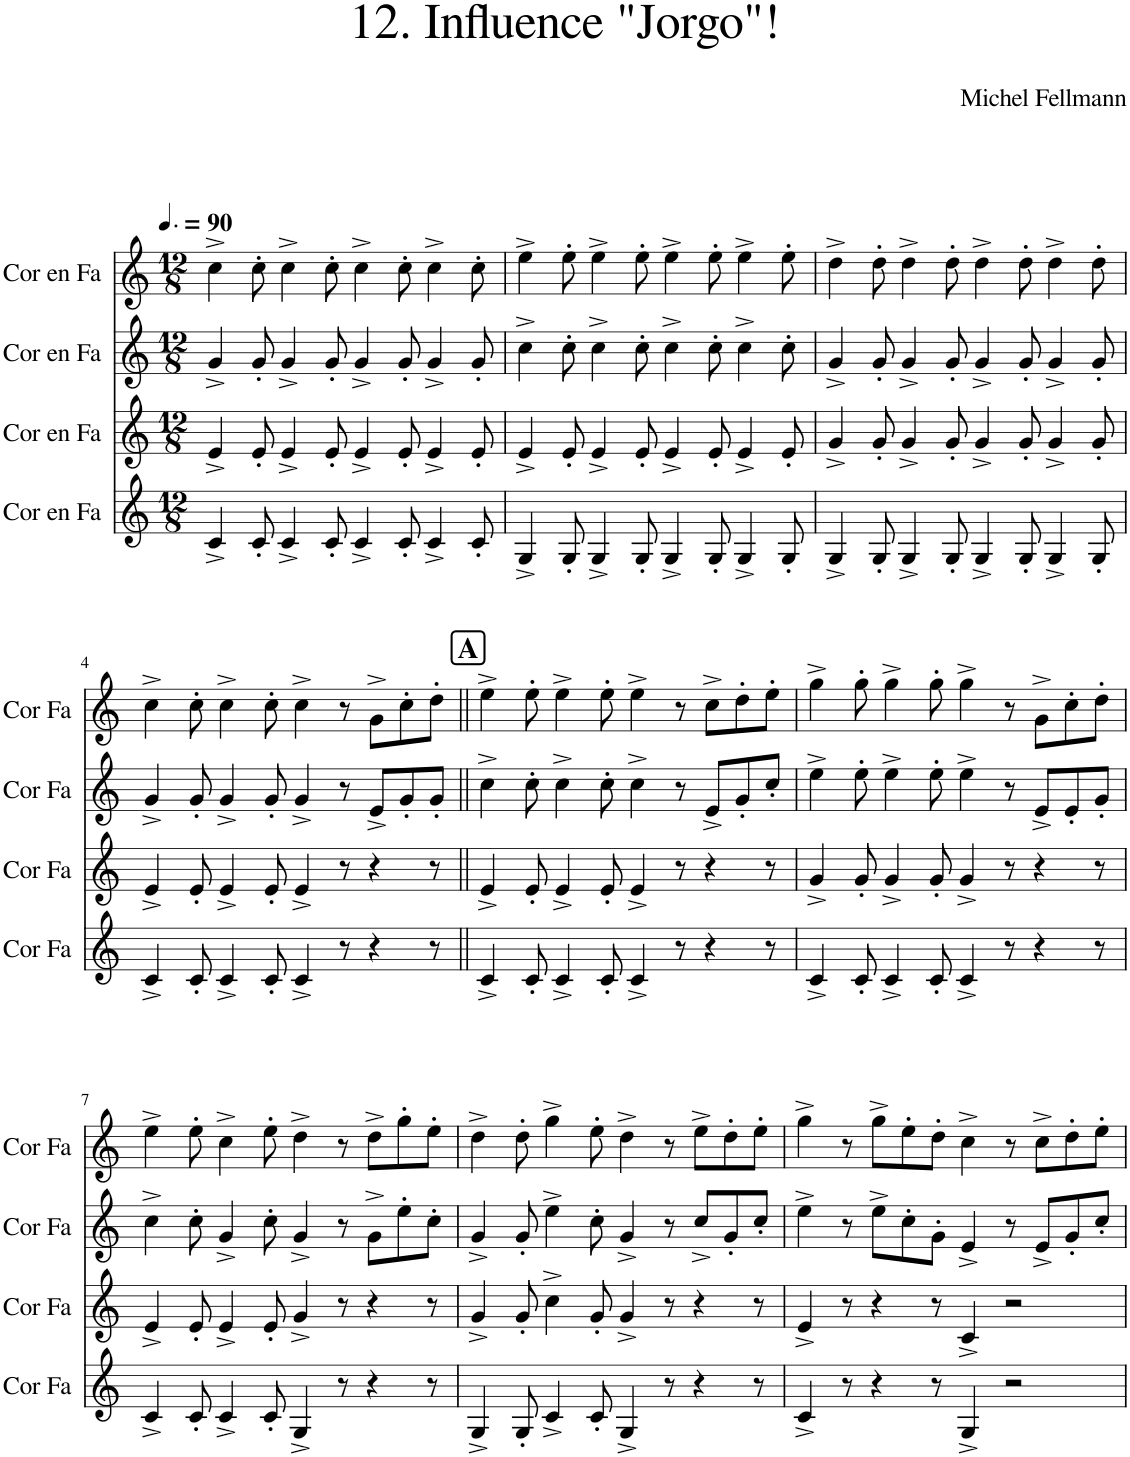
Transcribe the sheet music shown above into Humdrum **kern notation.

**kern	**kern	**kern	**kern
*part4	*part3	*part2	*part1
*staff4	*staff3	*staff2	*staff1
*I"Cor en Fa	*I"Cor en Fa	*I"Cor en Fa	*I"Cor en Fa
*I'Cor Fa	*I'Cor Fa	*I'Cor Fa	*I'Cor Fa
*clefG2	*clefG2	*clefG2	*clefG2
*Trd4c7	*Trd4c7	*Trd4c7	*Trd4c7
*k[]	*k[]	*k[]	*k[]
*M12/8	*M12/8	*M12/8	*M12/8
*MM135	*MM135	*MM135	*MM135
=1	=1	=1	=1
4c^/	4e^/	4g^/	4cc^\
8c'/	8e'/	8g'/	8cc'\
4c^/	4e^/	4g^/	4cc^\
8c'/	8e'/	8g'/	8cc'\
4c^/	4e^/	4g^/	4cc^\
8c'/	8e'/	8g'/	8cc'\
4c^/	4e^/	4g^/	4cc^\
8c'/	8e'/	8g'/	8cc'\
=2	=2	=2	=2
4G^/	4e^/	4cc^\	4ee^\
8G'/	8e'/	8cc'\	8ee'\
4G^/	4e^/	4cc^\	4ee^\
8G'/	8e'/	8cc'\	8ee'\
4G^/	4e^/	4cc^\	4ee^\
8G'/	8e'/	8cc'\	8ee'\
4G^/	4e^/	4cc^\	4ee^\
8G'/	8e'/	8cc'\	8ee'\
=3	=3	=3	=3
4G^/	4g^/	4g^/	4dd^\
8G'/	8g'/	8g'/	8dd'\
4G^/	4g^/	4g^/	4dd^\
8G'/	8g'/	8g'/	8dd'\
4G^/	4g^/	4g^/	4dd^\
8G'/	8g'/	8g'/	8dd'\
4G^/	4g^/	4g^/	4dd^\
8G'/	8g'/	8g'/	8dd'\
!!LO:LB:g=z
=4	=4	=4	=4
4c^/	4e^/	4g^/	4cc^\
8c'/	8e'/	8g'/	8cc'\
4c^/	4e^/	4g^/	4cc^\
8c'/	8e'/	8g'/	8cc'\
4c^/	4e^/	4g^/	4cc^\
8r	8r	8r	8r
4r	4r	8e^/L	8g^\L
.	.	8g'/	8cc'\
8r	8r	8g'/J	8dd'\J
!!LO:REH:place=s1:a:B:cj:fs=14:t=A
=5||	=5||	=5||	=5||
4c^/	4e^/	4cc^\	4ee^\
8c'/	8e'/	8cc'\	8ee'\
4c^/	4e^/	4cc^\	4ee^\
8c'/	8e'/	8cc'\	8ee'\
4c^/	4e^/	4cc^\	4ee^\
8r	8r	8r	8r
4r	4r	8e^/L	8cc^\L
.	.	8g'/	8dd'\
8r	8r	8cc'/J	8ee'\J
=6	=6	=6	=6
4c^/	4g^/	4ee^\	4gg^\
8c'/	8g'/	8ee'\	8gg'\
4c^/	4g^/	4ee^\	4gg^\
8c'/	8g'/	8ee'\	8gg'\
4c^/	4g^/	4ee^\	4gg^\
8r	8r	8r	8r
4r	4r	8e^/L	8g^\L
.	.	8e'/	8cc'\
8r	8r	8g'/J	8dd'\J
!!LO:LB:g=z
=7	=7	=7	=7
4c^/	4e^/	4cc^\	4ee^\
8c'/	8e'/	8cc'\	8ee'\
4c^/	4e^/	4g^/	4cc^\
8c'/	8e'/	8cc'\	8ee'\
4G^/	4g^/	4g^/	4dd^\
8r	8r	8r	8r
4r	4r	8g^\L	8dd^\L
.	.	8ee'\	8gg'\
8r	8r	8cc'\J	8ee'\J
=8	=8	=8	=8
4G^/	4g^/	4g^/	4dd^\
8G'/	8g'/	8g'/	8dd'\
4c^/	4cc^\	4ee^\	4gg^\
8c'/	8g'/	8cc'\	8ee'\
4G^/	4g^/	4g^/	4dd^\
8r	8r	8r	8r
4r	4r	8cc^/L	8ee^\L
.	.	8g'/	8dd'\
8r	8r	8cc'/J	8ee'\J
=9	=9	=9	=9
4c^/	4e^/	4ee^\	4gg^\
8r	8r	8r	8r
4r	4r	8ee^\L	8gg^\L
.	.	8cc'\	8ee'\
8r	8r	8g'\J	8dd'\J
4G^/	4c^/	4e^/	4cc^\
2r	2r	8r	8r
.	.	8e^/L	8cc^\L
.	.	8g'/	8dd'\
.	.	8cc'/J	8ee'\J
=	=	=	=
*-	*-	*-	*-
